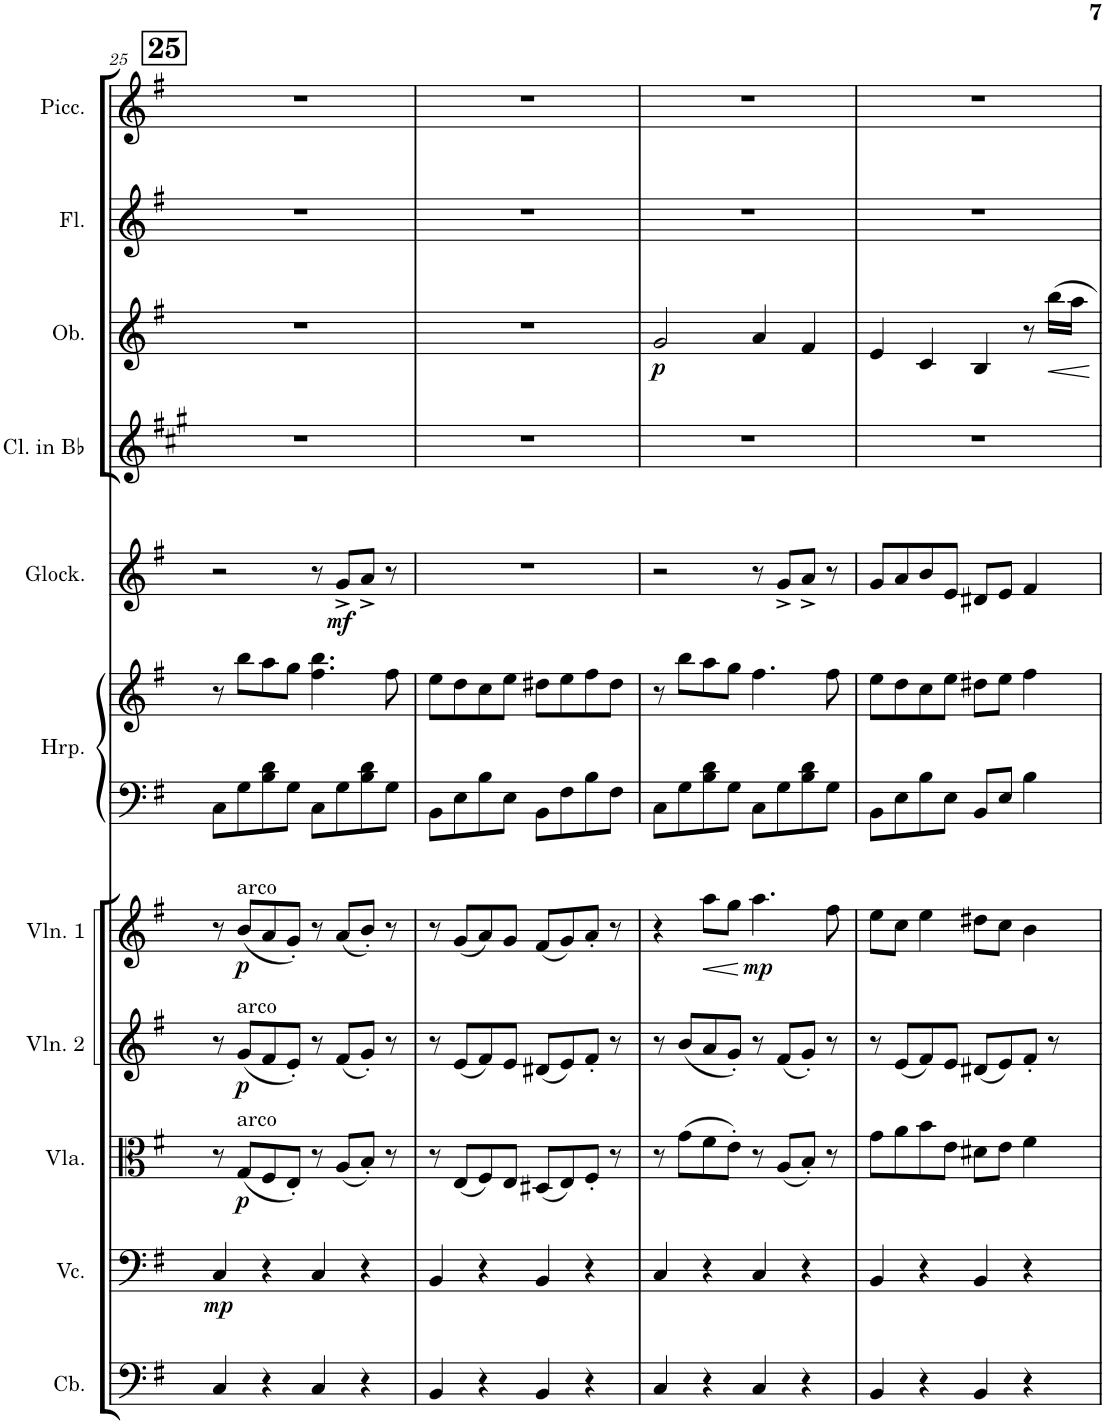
**kern	**kern	**dynam	**kern	**dynam	**kern	**dynam	**kern	**dynam	**kern	**kern	**kern	**dynam	**kern	**kern	**dynam	**kern	**kern
*part11	*part10	*part10	*part9	*part9	*part8	*part8	*part7	*part7	*part6	*part6	*part5	*part5	*part4	*part3	*part3	*part2	*part1
*staff12	*staff11	*staff11	*staff10	*staff10	*staff9	*staff9	*staff8	*staff8	*staff7	*staff6	*staff5	*staff5	*staff4	*staff3	*staff3	*staff2	*staff1
*I"Contrabass	*I"Violoncello	*	*I"Viola	*	*I"Violin II	*	*I"Violin I	*	*I"Harp	*	*I"Glockenspiel	*	*I"Clarinet in Bb	*I"Oboe	*	*I"Flute	*I"Piccolo
*I'Cb.	*I'Vc.	*	*I'Vla.	*	*I'Vln. 2	*	*I'Vln. 1	*	*I'Hrp.	*	*I'Glock.	*	*I'Cl. in Bb	*I'Ob.	*	*I'Fl.	*I'Picc.
!!LO:PB:g=z
*clefF4	*clefF4	*	*clefC3	*	*clefG2	*	*clefG2	*	*clefF4	*clefG2	*clefG2	*	*clefG2	*clefG2	*	*clefG2	*clefG2
*Trd7c12	*	*	*	*	*	*	*	*	*	*	*Trd-14c-24	*	*Trd1c2	*	*	*	*Trd-7c-12
*k[f#]	*k[f#]	*	*k[f#]	*	*k[f#]	*	*k[f#]	*	*k[f#]	*k[f#]	*k[f#]	*	*k[f#c#g#]	*k[f#]	*	*k[f#]	*k[f#]
*M4/4	*M4/4	*	*M4/4	*	*M4/4	*	*M4/4	*	*M4/4	*M4/4	*M4/4	*	*M4/4	*M4/4	*	*M4/4	*M4/4
!!LO:REH:place=s1:a:B:cj:fs=14:t=25
=25	=25	=25	=25	=25	=25	=25	=25	=25	=25	=25	=25	=25	=25	=25	=25	=25	=25
!	!	!LO:DY:b	!	!	!	!	!	!	!	!	!	!	!	!	!	!	!
4C/	4C/	mp	8r	.	8r	.	8r	.	8C\L	8r	2r	.	1r	1r	.	1r	1r
!	!	!	!	!	!	!	!LO:TX:a:t=arco	!	!	!	!	!	!	!	!	!	!
!	!	!	!	!	!LO:TX:a:t=arco	!	!	!	!	!	!	!	!	!	!	!	!
!	!	!	!LO:TX:a:t=arco	!	!	!	!	!	!	!	!	!	!	!	!	!	!
!	!	!	!	!LO:DY:b	!	!LO:DY:b	!	!LO:DY:b	!	!	!	!	!	!	!	!	!
.	.	.	(8G/L	p	(8g/L	p	(8b/L	p	8G\	8bb\L	.	.	.	.	.	.	.
4r	4r	.	8F#/	.	8f#/	.	8a/	.	8B\ 8d\	8aa\	.	.	.	.	.	.	.
.	.	.	8E'/J)	.	8e'/J)	.	8g'/J)	.	8G\J	8gg\J	.	.	.	.	.	.	.
4C/	4C/	.	8r	.	8r	.	8r	.	8C\L	4.ff#\ 4.bb\	8r	.	.	.	.	.	.
!	!	!	!	!	!	!	!	!	!	!	!	!LO:DY:b	!	!	!	!	!
.	.	.	(8A/L	.	(8f#/L	.	(8a/L	.	8G\	.	8g^/L	mf	.	.	.	.	.
4r	4r	.	8B'/J)	.	8g'/J)	.	8b'/J)	.	8B\ 8d\	.	8a^/J	.	.	.	.	.	.
.	.	.	8r	.	8r	.	8r	.	8G\J	8ff#\	8r	.	.	.	.	.	.
=26	=26	=26	=26	=26	=26	=26	=26	=26	=26	=26	=26	=26	=26	=26	=26	=26	=26
4BB/	4BB/	.	8r	.	8r	.	8r	.	8BB\L	8ee\L	1r	.	1r	1r	.	1r	1r
.	.	.	(8E/L	.	(8e/L	.	(8g/L	.	8E\	8dd\	.	.	.	.	.	.	.
4r	4r	.	8F#/)	.	8f#/)	.	8a/)	.	8B\	8cc\	.	.	.	.	.	.	.
.	.	.	8E/J	.	8e/J	.	8g/J	.	8E\J	8ee\J	.	.	.	.	.	.	.
4BB/	4BB/	.	(8D#X/L	.	(8d#X/L	.	(8f#/L	.	8BB\L	8dd#X\L	.	.	.	.	.	.	.
.	.	.	8E/)	.	8e/)	.	8g/)	.	8F#\	8ee\	.	.	.	.	.	.	.
4r	4r	.	8F#'/J	.	8f#'/J	.	8a'/J	.	8B\	8ff#\	.	.	.	.	.	.	.
.	.	.	8r	.	8r	.	8r	.	8F#\J	8dd#\J	.	.	.	.	.	.	.
=27	=27	=27	=27	=27	=27	=27	=27	=27	=27	=27	=27	=27	=27	=27	=27	=27	=27
!	!	!	!	!	!	!	!	!	!	!	!	!	!	!	!LO:DY:b	!	!
4C/	4C/	.	8r	.	8r	.	4r	.	8C\L	8r	2r	.	1r	2g/	p	1r	1r
.	.	.	(8g\L	.	(8b/L	.	.	.	8G\	8bb\L	.	.	.	.	.	.	.
!	!	!	!	!	!	!	!	!LO:HP:b	!	!	!	!	!	!	!	!	!
4r	4r	.	8f#\	.	8a/	.	8aa\L	<	8B\ 8d\	8aa\	.	.	.	.	.	.	.
.	.	.	8e'\J)	.	8g'/J)	.	8gg\J	.	8G\J	8gg\J	.	.	.	.	.	.	.
!	!	!	!	!	!	!	!	!LO:DY:n=1:b	!	!	!	!	!	!	!	!	!
4C/	4C/	.	8r	.	8r	.	4.aa\	[ mp	8C\L	4.ff#\	8r	.	.	4a/	.	.	.
.	.	.	(8A/L	.	(8f#/L	.	.	.	8G\	.	8g^/L	.	.	.	.	.	.
4r	4r	.	8B'/J)	.	8g'/J)	.	.	.	8B\ 8d\	.	8a^/J	.	.	4f#/	.	.	.
.	.	.	8r	.	8r	.	8ff#\	.	8G\J	8ff#\	8r	.	.	.	.	.	.
=28	=28	=28	=28	=28	=28	=28	=28	=28	=28	=28	=28	=28	=28	=28	=28	=28	=28
4BB/	4BB/	.	8g\L	.	8r	.	8ee\L	.	8BB\L	8ee\L	8g/L	.	1r	4e/	.	1r	1r
.	.	.	8a\	.	(8e/L	.	8cc\J	.	8E\	8dd\	8a/	.	.	.	.	.	.
4r	4r	.	8b\	.	8f#/)	.	4ee\	.	8B\	8cc\	8b/	.	.	4c/	.	.	.
.	.	.	8e\J	.	8e/J	.	.	.	8E\J	8ee\J	8e/J	.	.	.	.	.	.
4BB/	4BB/	.	8d#X\L	.	(8d#X/L	.	8dd#X\L	.	8BB/L	8dd#X\L	8d#X/L	.	.	4B/	.	.	.
.	.	.	8e\J	.	8e/)	.	8cc\J	.	8E/J	8ee\J	8e/J	.	.	.	.	.	.
4r	4r	.	4f#\	.	8f#'/J	.	4b\	.	4B\	4ff#\	4f#/	.	.	8r	.	.	.
!	!	!	!	!	!	!	!	!	!	!	!	!	!	!	!LO:HP:b	!	!
.	.	.	.	.	8r	.	.	.	.	.	.	.	.	16bb\LL	<	.	.
.	.	.	.	.	.	.	.	.	.	.	.	.	.	16aa\JJ	.	.	.
.	.	.	.	.	.	.	.	.	.	.	.	.	.	.	[	.	.
=	=	=	=	=	=	=	=	=	=	=	=	=	=	=	=	=	=
*-	*-	*-	*-	*-	*-	*-	*-	*-	*-	*-	*-	*-	*-	*-	*-	*-	*-
